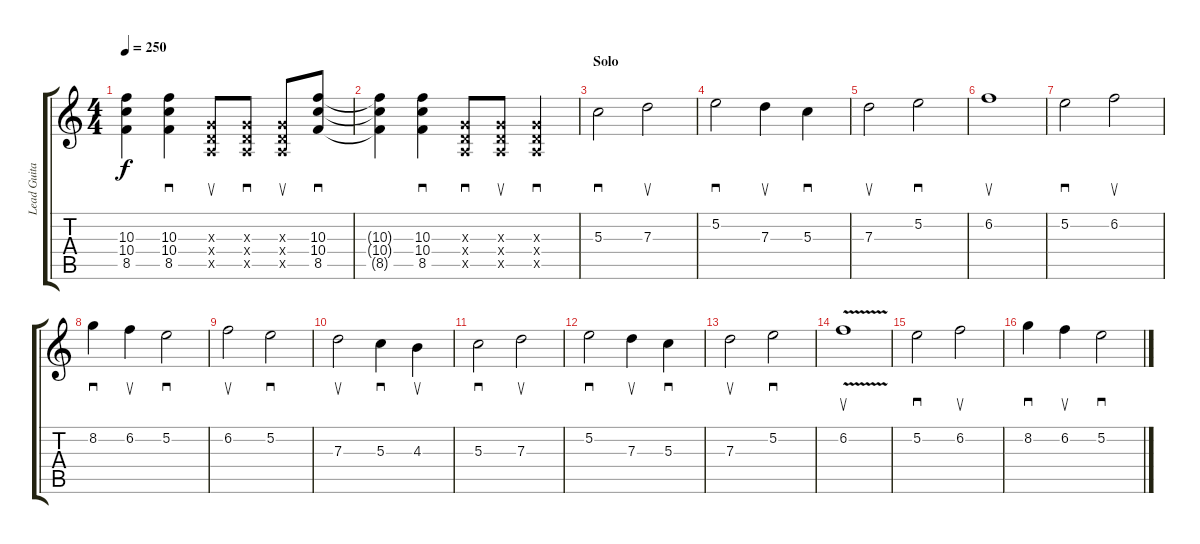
\track ("Lead Guitar" "Lead Guita") {instrument distortionguitar}
\staff {score tabs}
\tuning (E4 B3 G3 D3 A2 E2) {hide}
\ts (4 4)
\tempo 250
\clef g2
\ks c
(10.3{t} 10.4{t} 8.5{t}).4{dy f} (10.3 10.4 8.5).4{sd} (0.3{x} 0.4{x} 0.5{x}).8{su} (0.3{x} 0.4{x} 0.5{x}).8{sd} (0.3{x} 0.4{x} 0.5{x}).8{su} (10.3 10.4 8.5).8{sd} |
(10.3{t} 10.4{t} 8.5{t}).4 (10.3 10.4 8.5).4{sd} (0.3{x} 0.4{x} 0.5{x}).8{sd} (0.3{x} 0.4{x} 0.5{x}).8{su} (0.3{x} 0.4{x} 0.5{x}).4{sd} |
\section ("" "Solo")
5.3.2{sd} 7.3.2{su} |
5.2.2{sd} 7.3.4{su} 5.3.4{sd} |
7.3.2{su} 5.2.2{sd} |
6.2.1{su} |
5.2.2{sd} 6.2.2{su} |
8.2.4{sd} 6.2.4{su} 5.2.2{sd} |
6.2.2{su} 5.2.2{sd} |
7.3.2{su} 5.3.4{sd} 4.3.4{su} |
5.3.2{sd} 7.3.2{su} |
5.2.2{sd} 7.3.4{su} 5.3.4{sd} |
7.3.2{su} 5.2.2{sd} |
6.2{v}.1{su} |
5.2.2{sd} 6.2.2{su} |
8.2.4{sd} 6.2.4{su} 5.2.2{sd}
